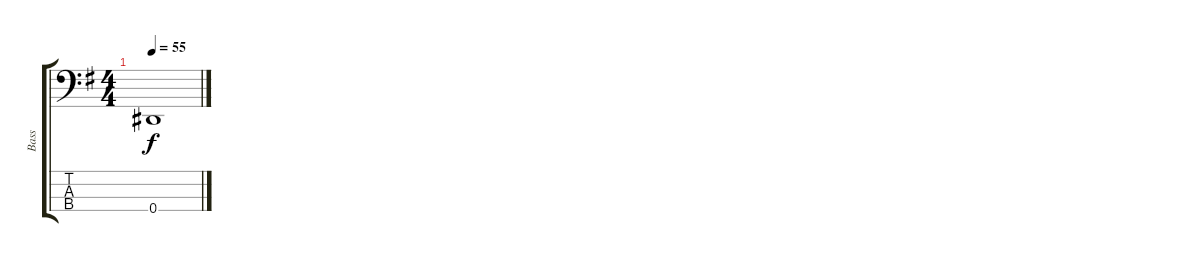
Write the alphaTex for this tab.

\track ("Bass" "Bass") {instrument electricbasspick}
\staff {score tabs}
\tuning (Gb2 Db2 Ab1 Eb1) {hide}
\ts (4 4)
\tempo 55
\clef f4
\ks g
0.4{t}.1{dy f}
